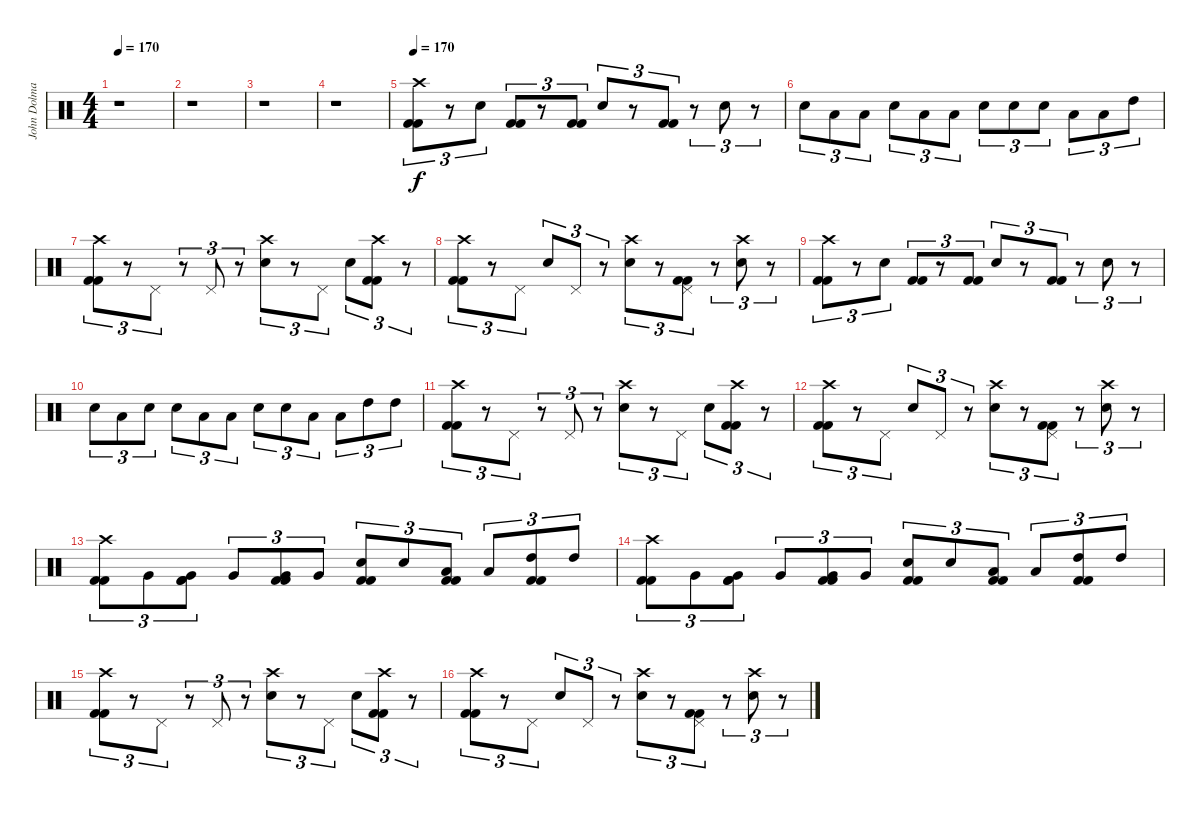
\track ("John Dolmayan" "John Dolma") {instrument percussion}
\staff {score}
\articulation defaults
\ts (4 4)
\tempo 170
\tempo 80
\tempo 170
\clef neutral
\ks c
r.1{dy f} |
r.1 |
r.1 |
r.1 |
\tempo 170
("Crash high (hit)" "Kick (hit) 2" "Kick (hit) 2").8{tu (3 2)} r.8{tu (3 2)} "Snare (hit) 2".8{tu (3 2)} ("Kick (hit) 2" "Kick (hit) 2").8{tu (3 2)} r.8{tu (3 2)} ("Kick (hit) 2" "Kick (hit) 2").8{tu (3 2)} "Snare (hit) 2".8{tu (3 2)} r.8{tu (3 2)} ("Kick (hit) 2" "Kick (hit) 2").8{tu (3 2)} r.8{tu (3 2)} "Snare (hit) 2".8{tu (3 2)} r.8{tu (3 2)} |
"Snare (hit) 2".8{tu (3 2)} "Low Tom (hit)".8{tu (3 2)} "Low Tom (hit)".8{tu (3 2)} "Snare (hit) 2".8{tu (3 2)} "Low Tom (hit)".8{tu (3 2)} "Low Tom (hit)".8{tu (3 2)} "Snare (hit) 2".8{tu (3 2)} "Snare (hit) 2".8{tu (3 2)} "Snare (hit) 2".8{tu (3 2)} "Low Tom (hit)".8{tu (3 2)} "Low Tom (hit)".8{tu (3 2)} "High Tom (hit)".8{tu (3 2)} |
("Crash high (hit)" "Kick (hit) 2" "Kick (hit) 2").8{tu (3 2)} r.8{tu (3 2)} "Pedal Hi-Hat (hit)".8{tu (3 2)} r.8{tu (3 2)} "Pedal Hi-Hat (hit)".8{tu (3 2)} r.8{tu (3 2)} ("Crash high (hit)" "Snare (hit) 2").8{tu (3 2)} r.8{tu (3 2)} "Pedal Hi-Hat (hit)".8{tu (3 2)} "Snare (hit) 2".8{tu (3 2)} ("Crash high (hit)" "Kick (hit) 2" "Kick (hit) 2").8{tu (3 2)} r.8{tu (3 2)} |
("Crash high (hit)" "Kick (hit) 2" "Kick (hit) 2").8{tu (3 2)} r.8{tu (3 2)} "Pedal Hi-Hat (hit)".8{tu (3 2)} "Snare (hit) 2".8{tu (3 2)} "Pedal Hi-Hat (hit)".8{tu (3 2)} r.8{tu (3 2)} ("Crash high (hit)" "Snare (hit) 2").8{tu (3 2)} r.8{tu (3 2)} ("Pedal Hi-Hat (hit)" "Kick (hit) 2" "Kick (hit) 2").8{tu (3 2)} r.8{tu (3 2)} ("Crash high (hit)" "Snare (hit) 2").8{tu (3 2)} r.8{tu (3 2)} |
("Crash high (hit)" "Kick (hit) 2" "Kick (hit) 2").8{tu (3 2)} r.8{tu (3 2)} "Snare (hit) 2".8{tu (3 2)} ("Kick (hit) 2" "Kick (hit) 2").8{tu (3 2)} r.8{tu (3 2)} ("Kick (hit) 2" "Kick (hit) 2").8{tu (3 2)} "Snare (hit) 2".8{tu (3 2)} r.8{tu (3 2)} ("Kick (hit) 2" "Kick (hit) 2").8{tu (3 2)} r.8{tu (3 2)} "Snare (hit) 2".8{tu (3 2)} r.8{tu (3 2)} |
"Snare (hit) 2".8{tu (3 2)} "Low Tom (hit)".8{tu (3 2)} "Snare (hit) 2".8{tu (3 2)} "Snare (hit) 2".8{tu (3 2)} "Low Tom (hit)".8{tu (3 2)} "Low Tom (hit)".8{tu (3 2)} "Snare (hit) 2".8{tu (3 2)} "Snare (hit) 2".8{tu (3 2)} "Low Tom (hit)".8{tu (3 2)} "Low Tom (hit)".8{tu (3 2)} "High Tom (hit)".8{tu (3 2)} "High Tom (hit)".8{tu (3 2)} |
("Crash high (hit)" "Kick (hit) 2" "Kick (hit) 2").8{tu (3 2)} r.8{tu (3 2)} "Pedal Hi-Hat (hit)".8{tu (3 2)} r.8{tu (3 2)} "Pedal Hi-Hat (hit)".8{tu (3 2)} r.8{tu (3 2)} ("Crash high (hit)" "Snare (hit) 2").8{tu (3 2)} r.8{tu (3 2)} "Pedal Hi-Hat (hit)".8{tu (3 2)} "Snare (hit) 2".8{tu (3 2)} ("Crash high (hit)" "Kick (hit) 2" "Kick (hit) 2").8{tu (3 2)} r.8{tu (3 2)} |
("Crash high (hit)" "Kick (hit) 2" "Kick (hit) 2").8{tu (3 2)} r.8{tu (3 2)} "Pedal Hi-Hat (hit)".8{tu (3 2)} "Snare (hit) 2".8{tu (3 2)} "Pedal Hi-Hat (hit)".8{tu (3 2)} r.8{tu (3 2)} ("Crash high (hit)" "Snare (hit) 2").8{tu (3 2)} r.8{tu (3 2)} ("Pedal Hi-Hat (hit)" "Kick (hit) 2" "Kick (hit) 2").8{tu (3 2)} r.8{tu (3 2)} ("Crash high (hit)" "Snare (hit) 2").8{tu (3 2)} r.8{tu (3 2)} |
("Crash high (hit)" "Kick (hit) 2" "Kick (hit) 2").8{tu (3 2)} "Very Low Tom (hit)".8{tu (3 2)} ("Very Low Tom (hit)" "Kick (hit) 2" "Kick (hit) 2").8{tu (3 2)} "Very Low Tom (hit)".8{tu (3 2)} ("Very Low Tom (hit)" "Kick (hit) 2" "Kick (hit) 2").8{tu (3 2)} "Very Low Tom (hit)".8{tu (3 2)} ("Snare (hit) 2" "Kick (hit) 2" "Kick (hit) 2").8{tu (3 2)} "Snare (hit) 2".8{tu (3 2)} ("Low Tom (hit)" "Kick (hit) 2" "Kick (hit) 2").8{tu (3 2)} "Low Tom (hit)".8{tu (3 2)} ("High Tom (hit)" "Kick (hit) 2" "Kick (hit) 2").8{tu (3 2)} "High Tom (hit)".8{tu (3 2)} |
("Crash high (hit)" "Kick (hit) 2" "Kick (hit) 2").8{tu (3 2)} "Very Low Tom (hit)".8{tu (3 2)} ("Very Low Tom (hit)" "Kick (hit) 2" "Kick (hit) 2").8{tu (3 2)} "Very Low Tom (hit)".8{tu (3 2)} ("Very Low Tom (hit)" "Kick (hit) 2" "Kick (hit) 2").8{tu (3 2)} "Very Low Tom (hit)".8{tu (3 2)} ("Snare (hit) 2" "Kick (hit) 2" "Kick (hit) 2").8{tu (3 2)} "Snare (hit) 2".8{tu (3 2)} ("Low Tom (hit)" "Kick (hit) 2" "Kick (hit) 2").8{tu (3 2)} "Low Tom (hit)".8{tu (3 2)} ("High Tom (hit)" "Kick (hit) 2" "Kick (hit) 2").8{tu (3 2)} "High Tom (hit)".8{tu (3 2)} |
("Crash high (hit)" "Kick (hit) 2" "Kick (hit) 2").8{tu (3 2)} r.8{tu (3 2)} "Pedal Hi-Hat (hit)".8{tu (3 2)} r.8{tu (3 2)} "Pedal Hi-Hat (hit)".8{tu (3 2)} r.8{tu (3 2)} ("Crash high (hit)" "Snare (hit) 2").8{tu (3 2)} r.8{tu (3 2)} "Pedal Hi-Hat (hit)".8{tu (3 2)} "Snare (hit) 2".8{tu (3 2)} ("Crash high (hit)" "Kick (hit) 2" "Kick (hit) 2").8{tu (3 2)} r.8{tu (3 2)} |
("Crash high (hit)" "Kick (hit) 2" "Kick (hit) 2").8{tu (3 2)} r.8{tu (3 2)} "Pedal Hi-Hat (hit)".8{tu (3 2)} "Snare (hit) 2".8{tu (3 2)} "Pedal Hi-Hat (hit)".8{tu (3 2)} r.8{tu (3 2)} ("Crash high (hit)" "Snare (hit) 2").8{tu (3 2)} r.8{tu (3 2)} ("Pedal Hi-Hat (hit)" "Kick (hit) 2" "Kick (hit) 2").8{tu (3 2)} r.8{tu (3 2)} ("Crash high (hit)" "Snare (hit) 2").8{tu (3 2)} r.8{tu (3 2)}
